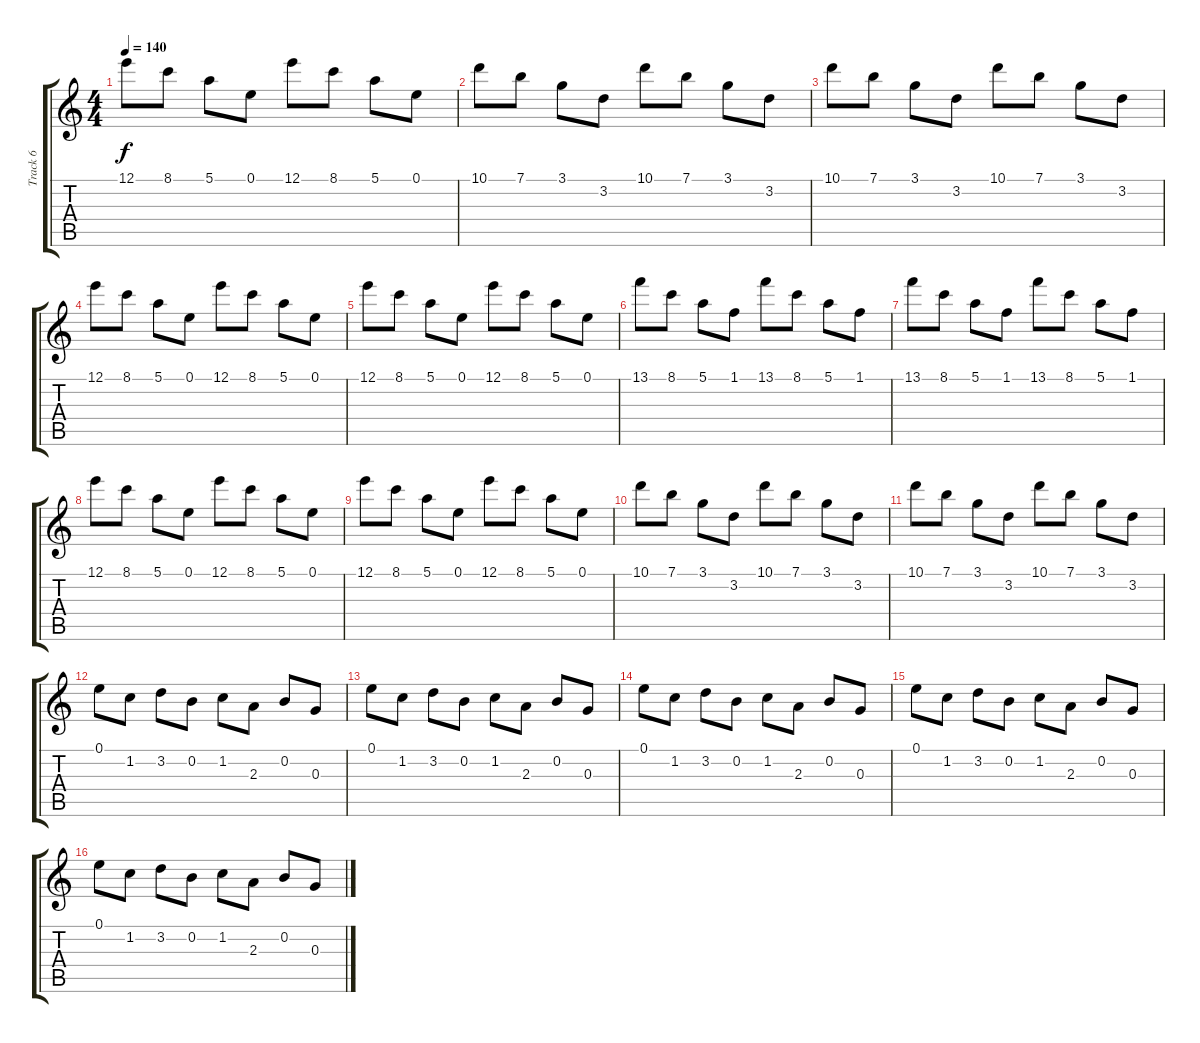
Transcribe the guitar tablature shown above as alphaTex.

\track ("Track 6" "Track 6") {instrument marimba}
\staff {score tabs}
\tuning (E5 B4 G4 D4 A3 E3) {hide}
\ts (4 4)
\tempo 140
\clef g2
\ks c
12.1.8{dy f} 8.1.8 5.1.8 0.1.8 12.1.8 8.1.8 5.1.8 0.1.8 |
10.1.8 7.1.8 3.1.8 3.2.8 10.1.8 7.1.8 3.1.8 3.2.8 |
10.1.8 7.1.8 3.1.8 3.2.8 10.1.8 7.1.8 3.1.8 3.2.8 |
12.1.8 8.1.8 5.1.8 0.1.8 12.1.8 8.1.8 5.1.8 0.1.8 |
12.1.8 8.1.8 5.1.8 0.1.8 12.1.8 8.1.8 5.1.8 0.1.8 |
13.1.8 8.1.8 5.1.8 1.1.8 13.1.8 8.1.8 5.1.8 1.1.8 |
13.1.8 8.1.8 5.1.8 1.1.8 13.1.8 8.1.8 5.1.8 1.1.8 |
12.1.8 8.1.8 5.1.8 0.1.8 12.1.8 8.1.8 5.1.8 0.1.8 |
12.1.8 8.1.8 5.1.8 0.1.8 12.1.8 8.1.8 5.1.8 0.1.8 |
10.1.8 7.1.8 3.1.8 3.2.8 10.1.8 7.1.8 3.1.8 3.2.8 |
10.1.8 7.1.8 3.1.8 3.2.8 10.1.8 7.1.8 3.1.8 3.2.8 |
0.1.8 1.2.8 3.2.8 0.2.8 1.2.8 2.3.8 0.2.8 0.3.8 |
0.1.8 1.2.8 3.2.8 0.2.8 1.2.8 2.3.8 0.2.8 0.3.8 |
0.1.8 1.2.8 3.2.8 0.2.8 1.2.8 2.3.8 0.2.8 0.3.8 |
0.1.8 1.2.8 3.2.8 0.2.8 1.2.8 2.3.8 0.2.8 0.3.8 |
0.1.8 1.2.8 3.2.8 0.2.8 1.2.8 2.3.8 0.2.8 0.3.8
